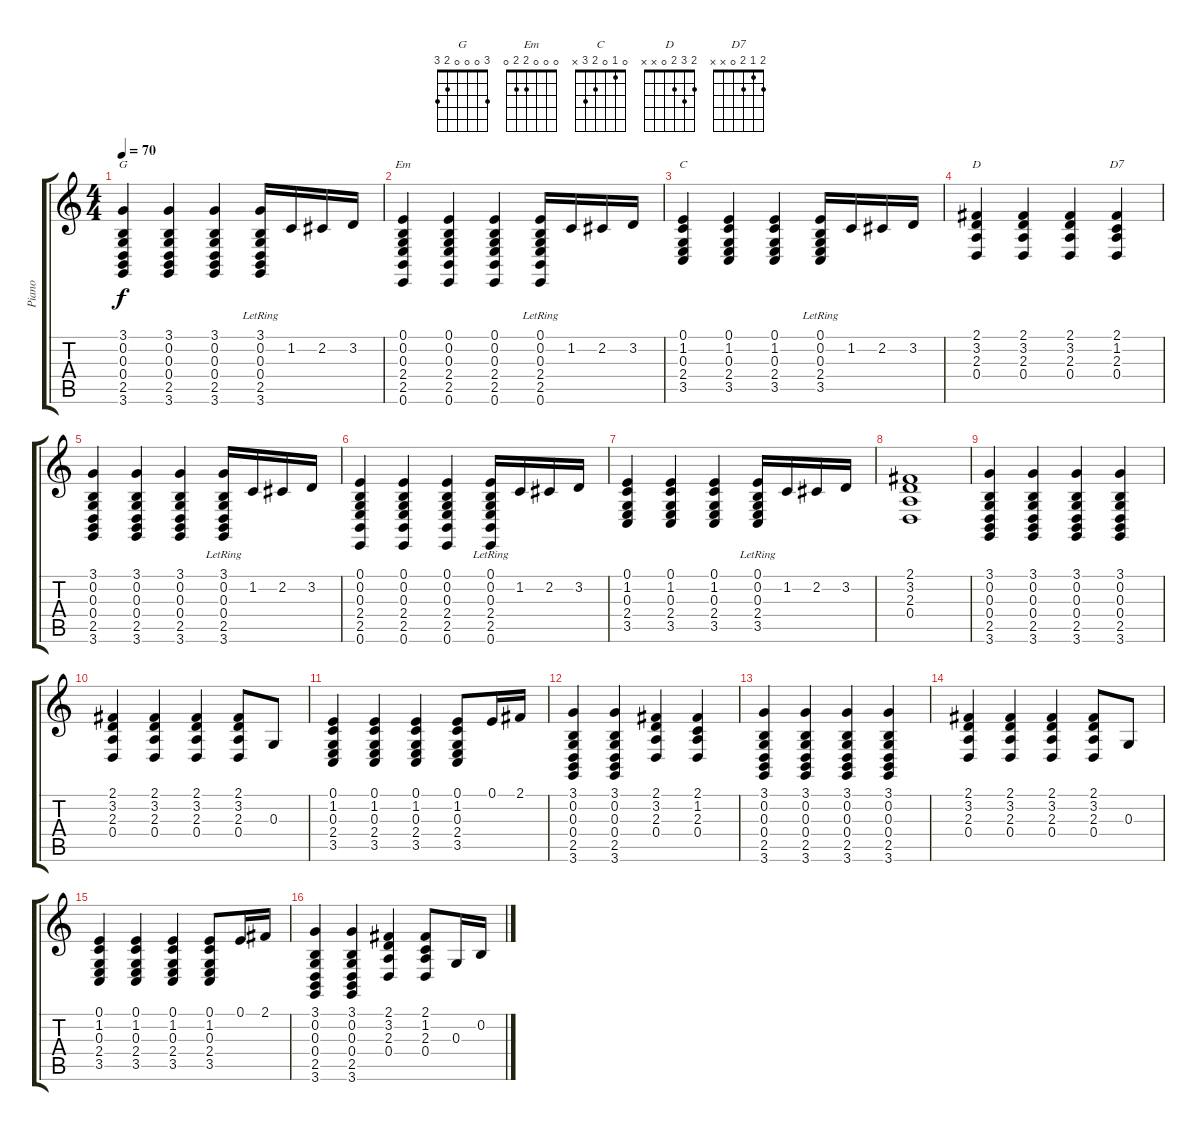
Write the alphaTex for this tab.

\track ("Piano" "Piano") {instrument brightacousticpiano}
\staff {score tabs}
\tuning (E4 B3 G3 D3 A2 E2) {hide}
\chord ("G" 3 0 0 0 2 3)
\chord ("Em" 0 0 0 2 2 0)
\chord ("C" 0 1 0 2 3 x)
\chord ("D" 2 3 2 0 x x)
\chord ("D7" 2 1 2 0 x x)
\ts (4 4)
\tempo 70
\clef g2
\ks c
(3.1 0.2 0.3 0.4 2.5 3.6).4{ch "G" dy f instrument brightacousticpiano} (3.1 0.2 0.3 0.4 2.5 3.6).4 (3.1 0.2 0.3 0.4 2.5 3.6).4 (3.1{lr} 0.2{lr} 0.3{lr} 0.4{lr} 2.5{lr} 3.6{lr}).16 1.2.16 2.2.16 3.2.16 |
(0.1 0.2 0.3 2.4 2.5 0.6).4{ch "Em"} (0.1 0.2 0.3 2.4 2.5 0.6).4 (0.1 0.2 0.3 2.4 2.5 0.6).4 (0.1{lr} 0.2{lr} 0.3{lr} 2.4{lr} 2.5{lr} 0.6{lr}).16 1.2.16 2.2.16 3.2.16 |
(0.1 1.2 0.3 2.4 3.5).4{ch "C"} (0.1 1.2 0.3 2.4 3.5).4 (0.1 1.2 0.3 2.4 3.5).4 (0.1{lr} 0.2{lr} 0.3{lr} 2.4{lr} 3.5{lr}).16 1.2.16 2.2.16 3.2.16 |
(2.1 3.2 2.3 0.4).4{ch "D"} (2.1 3.2 2.3 0.4).4 (2.1 3.2 2.3 0.4).4 (2.1 1.2 2.3 0.4).4{ch "D7"} |
(3.1 0.2 0.3 0.4 2.5 3.6).4 (3.1 0.2 0.3 0.4 2.5 3.6).4 (3.1 0.2 0.3 0.4 2.5 3.6).4 (3.1{lr} 0.2{lr} 0.3{lr} 0.4{lr} 2.5{lr} 3.6{lr}).16 1.2.16 2.2.16 3.2.16 |
(0.1 0.2 0.3 2.4 2.5 0.6).4 (0.1 0.2 0.3 2.4 2.5 0.6).4 (0.1 0.2 0.3 2.4 2.5 0.6).4 (0.1{lr} 0.2{lr} 0.3{lr} 2.4{lr} 2.5{lr} 0.6{lr}).16 1.2.16 2.2.16 3.2.16 |
(0.1 1.2 0.3 2.4 3.5).4 (0.1 1.2 0.3 2.4 3.5).4 (0.1 1.2 0.3 2.4 3.5).4 (0.1{lr} 0.2{lr} 0.3{lr} 2.4{lr} 3.5{lr}).16 1.2.16 2.2.16 3.2.16 |
(2.1 3.2 2.3 0.4).1 |
(3.1 0.2 0.3 0.4 2.5 3.6).4 (3.1 0.2 0.3 0.4 2.5 3.6).4 (3.1 0.2 0.3 0.4 2.5 3.6).4 (3.1 0.2 0.3 0.4 2.5 3.6).4 |
(2.1 3.2 2.3 0.4).4 (2.1 3.2 2.3 0.4).4 (2.1 3.2 2.3 0.4).4 (2.1 3.2 2.3 0.4).8 0.3.8 |
(0.1 1.2 0.3 2.4 3.5).4 (0.1 1.2 0.3 2.4 3.5).4 (0.1 1.2 0.3 2.4 3.5).4 (0.1 1.2 0.3 2.4 3.5).8 0.1.16 2.1.16 |
(3.1 0.2 0.3 0.4 2.5 3.6).4 (3.1 0.2 0.3 0.4 2.5 3.6).4 (2.1 3.2 2.3 0.4).4 (2.1 1.2 2.3 0.4).4 |
(3.1 0.2 0.3 0.4 2.5 3.6).4 (3.1 0.2 0.3 0.4 2.5 3.6).4 (3.1 0.2 0.3 0.4 2.5 3.6).4 (3.1 0.2 0.3 0.4 2.5 3.6).4 |
(2.1 3.2 2.3 0.4).4 (2.1 3.2 2.3 0.4).4 (2.1 3.2 2.3 0.4).4 (2.1 3.2 2.3 0.4).8 0.3.8 |
(0.1 1.2 0.3 2.4 3.5).4 (0.1 1.2 0.3 2.4 3.5).4 (0.1 1.2 0.3 2.4 3.5).4 (0.1 1.2 0.3 2.4 3.5).8 0.1.16 2.1.16 |
(3.1 0.2 0.3 0.4 2.5 3.6).4 (3.1 0.2 0.3 0.4 2.5 3.6).4 (2.1 3.2 2.3 0.4).4 (2.1 1.2 2.3 0.4).8 0.3.16 0.2.16
